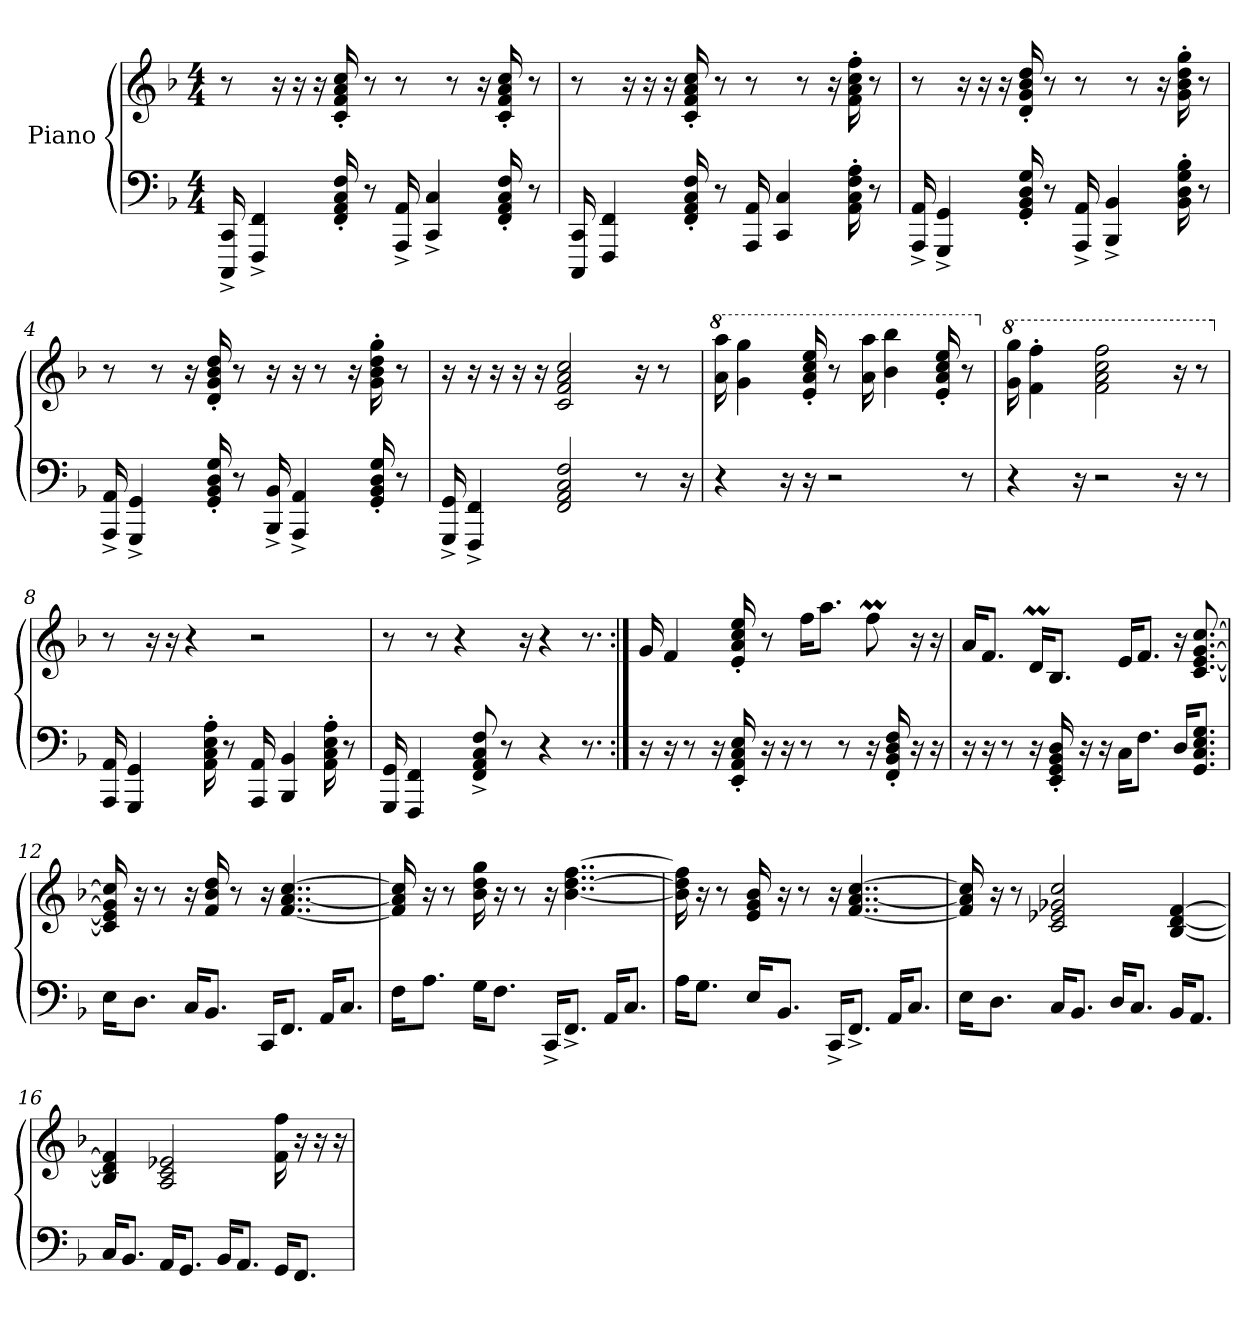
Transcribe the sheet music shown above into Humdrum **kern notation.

**kern	**kern
*part1	*part1
*staff2	*staff1
*I"Piano	*
*clefF4	*clefG2
*k[b-]	*k[b-]
*M4/4	*M4/4
*MM135	*MM135
=1	=1
16CCC/^ 16CC/^	8r
4FFF/^ 4FF/^	.
.	16r
.	16r
.	16r
16FF/' 16AA/' 16C/' 16F/'	16c/' 16f/' 16a/' 16cc/'
8r	8r
16AAA/^ 16AA/^	8r
4CC/^ 4C/^	.
.	8r
.	16r
16FF/' 16AA/' 16C/' 16F/'	16c/' 16f/' 16a/' 16cc/'
8r	8r
=2	=2
16CCC/ 16CC/	8r
4FFF/ 4FF/	.
.	16r
.	16r
.	16r
16FF/' 16AA/' 16C/' 16F/'	16c/' 16f/' 16a/' 16cc/'
8r	8r
16AAA/ 16AA/	8r
4CC/ 4C/	.
.	8r
.	16r
16AA\' 16C\' 16F\' 16A\'	16f\' 16a\' 16cc\' 16ff\'
8r	8r
=3	=3
16AAA/^ 16AA/^	8r
4GGG/^ 4GG/^	.
.	16r
.	16r
.	16r
16GG/' 16BB-/' 16D/' 16G/'	16d/' 16g/' 16b-/' 16dd/'
8r	8r
16AAA/^ 16AA/^	8r
4BBB-/^ 4BB-/^	.
.	8r
.	16r
16BB-\' 16D\' 16G\' 16B-\'	16g\' 16b-\' 16dd\' 16gg\'
8r	8r
!!LO:LB:g=z
=4	=4
16AAA/^ 16AA/^	8r
4GGG/^ 4GG/^	.
.	8r
.	16r
16GG/' 16BB-/' 16D/' 16G/'	16d/' 16g/' 16b-/' 16dd/'
8r	8r
16BBB-/^ 16BB-/^	16r
4AAA/^ 4AA/^	16r
.	8r
.	16r
16GG/' 16BB-/' 16D/' 16G/'	16g\' 16b-\' 16dd\' 16gg\'
8r	8r
=5	=5
16GGG/^ 16GG/^	16r
4FFF/^ 4FF/^	16r
.	16r
.	16r
.	16r
2FF/ 2AA/ 2C/ 2F/	2c/ 2f/ 2a/ 2cc/
8r	16r
.	8r
16r	.
=6	=6
*	*8va
4r	16aa\ 16aaa\
.	4gg\ 4ggg\
16r	.
16r	16ee/' 16aa/' 16ccc/' 16eee/'
2r	8r
.	16aa\ 16aaa\
.	4bb-\ 4bbb-\
.	16ee/' 16aa/' 16ccc/' 16eee/'
8r	8r
=7	=7
*	*X8va
*	*8va
4r	16gg\ 16ggg\
.	4ff\' 4fff\'
16r	.
2r	2ff\ 2aa\ 2ccc\ 2fff\
16r	16r
8r	8r
!!LO:LB:g=z
=8	=8
*	*X8va
16AAA/ 16AA/	8r
4GGG/ 4GG/	.
.	16r
.	16r
.	4r
16AA\' 16C\' 16E\' 16A\'	.
8r	.
16AAA/ 16AA/	2r
4BBB-/ 4BB-/	.
16AA\' 16C\' 16E\' 16A\'	.
8r	.
=9	=9
16GGG/ 16GG/	8r
4FFF/ 4FF/	.
.	8r
.	4r
8FF/^ 8AA/^ 8C/^ 8F/^	.
8r	.
.	16r
4r	4r
8.r	8.r
=10:|!	=10:|!
16r	16g/
16r	4f/
8r	.
16r	.
16EE/' 16AA/' 16C/' 16E/'	16e/' 16a/' 16cc/' 16ee/'
16r	8r
16r	.
8r	16ff\KL
.	8.aa\J
8r	.
16r	8ffM\
16FF/' 16BB-/' 16D/' 16F/'	.
16r	16r
16r	16r
!!LO:LB:g=z
=11	=11
16r	16a/KL
16r	8.f/J
8r	.
16r	16dM/KL
16EE/' 16GG/' 16BB-/' 16D/'	8.B-/J
16r	.
16r	.
16C\KL	16e/KL
8.F\J	8.f/J
16D/KL	16r
8.GG/ 8.C/ 8.E/ 8.G/J	[8.c/ [8.e/ [8.g/ [8.cc/
=12	=12
16E\KL	16c/] 16e/] 16g/] 16cc/]
8.D\J	16r
.	8r
16C/KL	16r
8.BB-/J	16f/ 16b-/ 16dd/
.	8r
16CC/KL	16r
8.FF/J	[4..f/ [4..a/ [4..cc/
16AA/KL	.
8.C/J	.
=13	=13
16F\KL	16f/] 16a/] 16cc/]
8.A\J	16r
.	8r
16G\KL	16b-\ 16dd\ 16gg\
8.F\J	16r
.	8r
16CC^/KL	16r
8.FF^/J	[4..b-\ [4..dd\ [4..ff\
16AA/KL	.
8.C/J	.
!!LO:LB:g=z
=14	=14
16A\KL	16b-\] 16dd\] 16ff\]
8.G\J	16r
.	8r
16E/KL	16e/ 16g/ 16b-/
8.BB-/J	16r
.	8r
16CC^/KL	16r
8.FF^/J	[4..f/ [4..a/ [4..cc/
16AA/KL	.
8.C/J	.
=15	=15
16E\KL	16f/] 16a/] 16cc/]
8.D\J	16r
.	8r
16C/KL	2c/ 2e-X/ 2g-X/ 2cc/
8.BB-/J	.
16D/KL	.
8.C/J	.
16BB-/KL	[4B-/ [4d/ [4f/
8.AA/J	.
=16	=16
16C/KL	4B-/] 4d/] 4f/]
8.BB-/J	.
16AA/KL	2A/ 2c/ 2e-X/
8.GG/J	.
16BB-/KL	.
8.AA/J	.
16GG/KL	16f\ 16ff\
8.FF/J	16r
.	16r
.	16r
=	=
*-	*-
